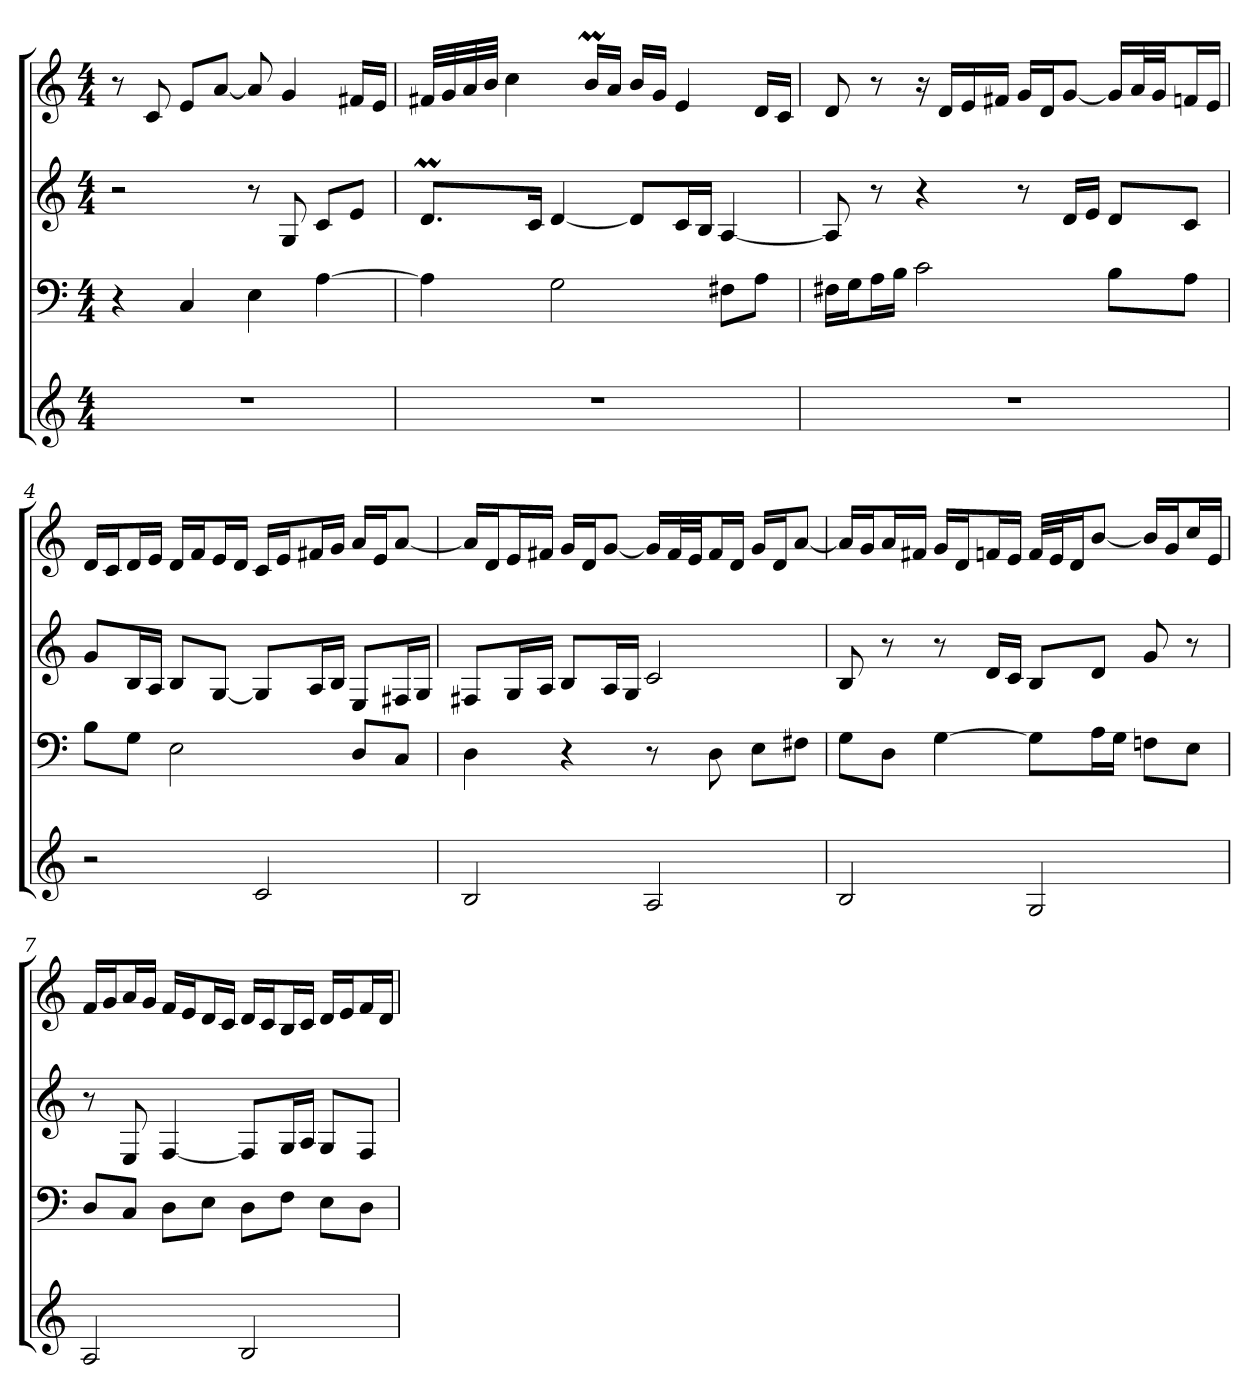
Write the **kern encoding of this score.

**kern	**kern	**kern	**kern
*part4	*part3	*part2	*part1
*staff4	*staff3	*staff2	*staff1
*k[]	*k[]	*k[]	*k[]
*C:	*C:	*C:	*C:
*M4/4	*M4/4	*M4/4	*M4/4
=1	=1	=1	=1
1r	4r	2r	8r
.	.	.	8c
.	4C	.	8eL
.	.	.	[8aJ
.	4E	8r	8a]
.	.	8G	4g
.	[4A	8cL	.
.	.	8eJ	16f#XLL
.	.	.	16eJJ
=2	=2	=2	=2
1r	4A]	8.dML	32f#XLLL
.	.	.	32g
.	.	.	32a
.	.	.	32bJJJ
.	.	.	4cc
.	.	16cJk	.
.	2G	[4d	.
.	.	.	16bmLL
.	.	.	16aJJ
.	.	8dL]	16bLL
.	.	.	16gJJ
.	.	16cL	4e
.	.	16BJJ	.
.	8F#XL	[4A	.
.	8AJ	.	16dLL
.	.	.	16cJJ
=3	=3	=3	=3
1r	16F#XLL	8A]	8d
.	16GJ	.	.
.	16AL	8r	8r
.	16BJJ	.	.
.	2c	4r	16r
.	.	.	16dLL
.	.	.	16e
.	.	.	16f#XJJ
.	.	8r	16gLL
.	.	.	16dJ
.	.	16dLL	[8gJ
.	.	16eJJ	.
.	8BL	8dL	16gLL]
.	.	.	32aL
.	.	.	32gJJ
.	8AJ	8cJ	16fnL
.	.	.	16eJJ
=4	=4	=4	=4
2r	8BL	8gL	16dLL
.	.	.	16cJ
.	8GJ	16BL	16dL
.	.	16AJJ	16eJJ
.	2E	8BL	16dLL
.	.	.	16fJ
.	.	[8GJ	16eL
.	.	.	16dJJ
2c	.	8GL]	16cLL
.	.	.	16eJ
.	.	16AL	16f#XL
.	.	16BJJ	16gJJ
.	8DL	8EL	16aLL
.	.	.	16eJ
.	8CJ	16F#XL	[8aJ
.	.	16GJJ	.
=5	=5	=5	=5
2B	4D	8F#XL	16aLL]
.	.	.	16dJ
.	.	16GL	16eL
.	.	16AJJ	16f#XJJ
.	4r	8BL	16gLL
.	.	.	16dJ
.	.	16AL	[8gJ
.	.	16GJJ	.
2A	8r	2c	16gLL]
.	.	.	32f#L
.	.	.	32eJJ
.	8D	.	16f#L
.	.	.	16dJJ
.	8EL	.	16gLL
.	.	.	16dJ
.	8F#XJ	.	[8aJ
=6	=6	=6	=6
2B	8GL	8B	16aLL]
.	.	.	16gJ
.	8DJ	8r	16aL
.	.	.	16f#XJJ
.	[4G	8r	16gLL
.	.	.	16dJ
.	.	16dLL	16fnL
.	.	16cJJ	16eJJ
2G	8GL]	8BL	32fLLL
.	.	.	32eJ
.	.	.	16dJ
.	16AL	8dJ	[8bJ
.	16GJJ	.	.
.	8FnL	8g	16bLL]
.	.	.	16gJ
.	8EJ	8r	16ccL
.	.	.	16eJJ
=7	=7	=7	=7
2A	8DL	8r	16fLL
.	.	.	16gJ
.	8CJ	8E	16aL
.	.	.	16gJJ
.	8DL	[4F	16fLL
.	.	.	16eJ
.	8EJ	.	16dL
.	.	.	16cJJ
2B	8DL	8FL]	16dLL
.	.	.	16cJ
.	8FJ	16GL	16BL
.	.	16AJJ	16cJJ
.	8EL	8GL	16dLL
.	.	.	16eJ
.	8DJ	8FJ	16fL
.	.	.	16dJJ
=	=	=	=
*-	*-	*-	*-
